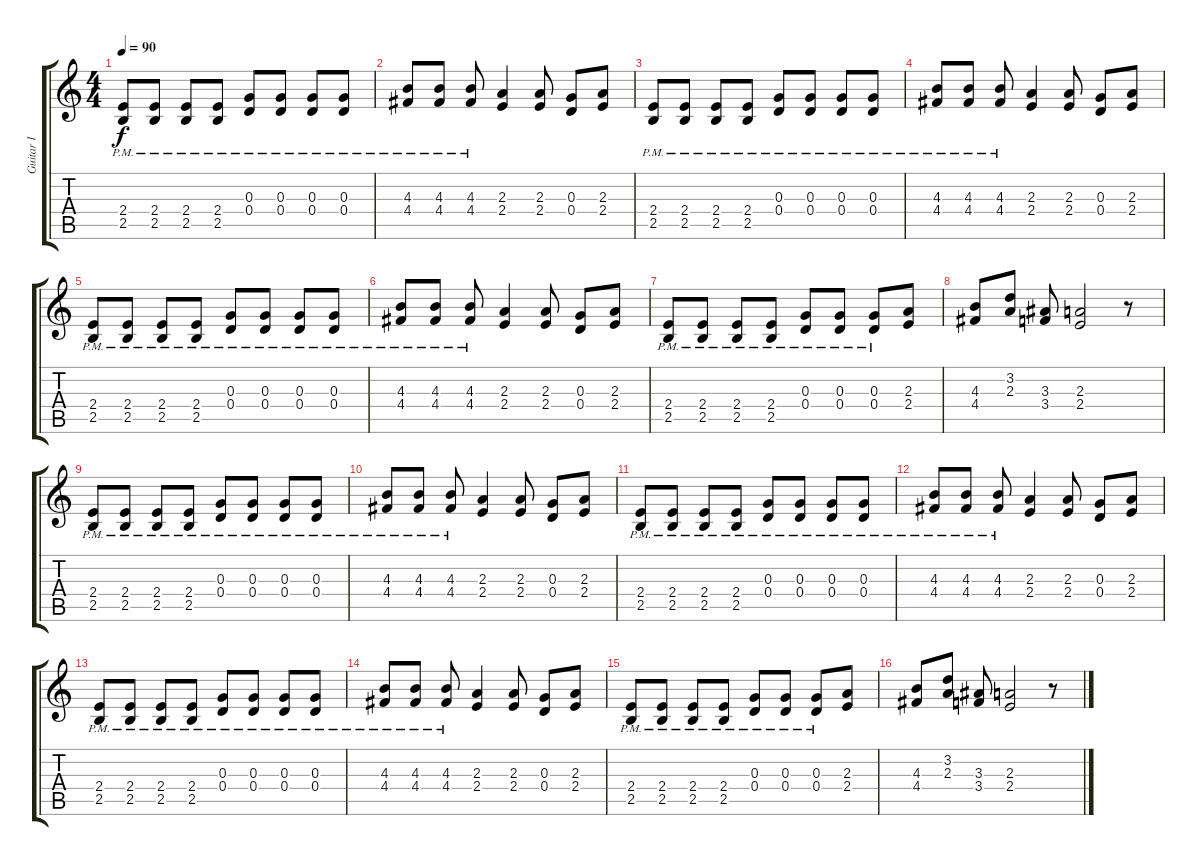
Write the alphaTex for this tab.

\track ("Guitar I" "Guitar I") {instrument overdrivenguitar}
\staff {score tabs}
\tuning (E4 B3 G3 D3 A2 E2) {hide}
\ts (4 4)
\tempo 90
\clef g2
\ks c
(2.4{pm} 2.5{pm}).8{dy f} (2.4{pm} 2.5{pm}).8 (2.4{pm} 2.5{pm}).8 (2.4{pm} 2.5{pm}).8 (0.3{pm} 0.4{pm}).8 (0.3{pm} 0.4{pm}).8 (0.3{pm} 0.4{pm}).8 (0.3{pm} 0.4{pm}).8 |
(4.3{pm} 4.4{pm}).8 (4.3{pm} 4.4{pm}).8 (4.3{pm} 4.4{pm}).8 (2.3 2.4).4 (2.3 2.4).8 (0.3 0.4).8 (2.3 2.4).8 |
(2.4{pm} 2.5{pm}).8 (2.4{pm} 2.5{pm}).8 (2.4{pm} 2.5{pm}).8 (2.4{pm} 2.5{pm}).8 (0.3{pm} 0.4{pm}).8 (0.3{pm} 0.4{pm}).8 (0.3{pm} 0.4{pm}).8 (0.3{pm} 0.4{pm}).8 |
(4.3{pm} 4.4{pm}).8 (4.3{pm} 4.4{pm}).8 (4.3{pm} 4.4{pm}).8 (2.3 2.4).4 (2.3 2.4).8 (0.3 0.4).8 (2.3 2.4).8 |
(2.4{pm} 2.5{pm}).8 (2.4{pm} 2.5{pm}).8 (2.4{pm} 2.5{pm}).8 (2.4{pm} 2.5{pm}).8 (0.3{pm} 0.4{pm}).8 (0.3{pm} 0.4{pm}).8 (0.3{pm} 0.4{pm}).8 (0.3{pm} 0.4{pm}).8 |
(4.3{pm} 4.4{pm}).8 (4.3{pm} 4.4{pm}).8 (4.3{pm} 4.4{pm}).8 (2.3 2.4).4 (2.3 2.4).8 (0.3 0.4).8 (2.3 2.4).8 |
(2.4{pm} 2.5{pm}).8 (2.4{pm} 2.5{pm}).8 (2.4{pm} 2.5{pm}).8 (2.4{pm} 2.5{pm}).8 (0.3{pm} 0.4{pm}).8 (0.3{pm} 0.4{pm}).8 (0.3{pm} 0.4{pm}).8 (2.3 2.4).8 |
(4.3 4.4).8 (3.2 2.3).8 (3.3 3.4).8 (2.3 2.4).2 r.8 |
(2.4{pm} 2.5{pm}).8 (2.4{pm} 2.5{pm}).8 (2.4{pm} 2.5{pm}).8 (2.4{pm} 2.5{pm}).8 (0.3{pm} 0.4{pm}).8 (0.3{pm} 0.4{pm}).8 (0.3{pm} 0.4{pm}).8 (0.3{pm} 0.4{pm}).8 |
(4.3{pm} 4.4{pm}).8 (4.3{pm} 4.4{pm}).8 (4.3{pm} 4.4{pm}).8 (2.3 2.4).4 (2.3 2.4).8 (0.3 0.4).8 (2.3 2.4).8 |
(2.4{pm} 2.5{pm}).8 (2.4{pm} 2.5{pm}).8 (2.4{pm} 2.5{pm}).8 (2.4{pm} 2.5{pm}).8 (0.3{pm} 0.4{pm}).8 (0.3{pm} 0.4{pm}).8 (0.3{pm} 0.4{pm}).8 (0.3{pm} 0.4{pm}).8 |
(4.3{pm} 4.4{pm}).8 (4.3{pm} 4.4{pm}).8 (4.3{pm} 4.4{pm}).8 (2.3 2.4).4 (2.3 2.4).8 (0.3 0.4).8 (2.3 2.4).8 |
(2.4{pm} 2.5{pm}).8 (2.4{pm} 2.5{pm}).8 (2.4{pm} 2.5{pm}).8 (2.4{pm} 2.5{pm}).8 (0.3{pm} 0.4{pm}).8 (0.3{pm} 0.4{pm}).8 (0.3{pm} 0.4{pm}).8 (0.3{pm} 0.4{pm}).8 |
(4.3{pm} 4.4{pm}).8 (4.3{pm} 4.4{pm}).8 (4.3{pm} 4.4{pm}).8 (2.3 2.4).4 (2.3 2.4).8 (0.3 0.4).8 (2.3 2.4).8 |
(2.4{pm} 2.5{pm}).8 (2.4{pm} 2.5{pm}).8 (2.4{pm} 2.5{pm}).8 (2.4{pm} 2.5{pm}).8 (0.3{pm} 0.4{pm}).8 (0.3{pm} 0.4{pm}).8 (0.3{pm} 0.4{pm}).8 (2.3 2.4).8 |
(4.3 4.4).8 (3.2 2.3).8 (3.3 3.4).8 (2.3 2.4).2 r.8
